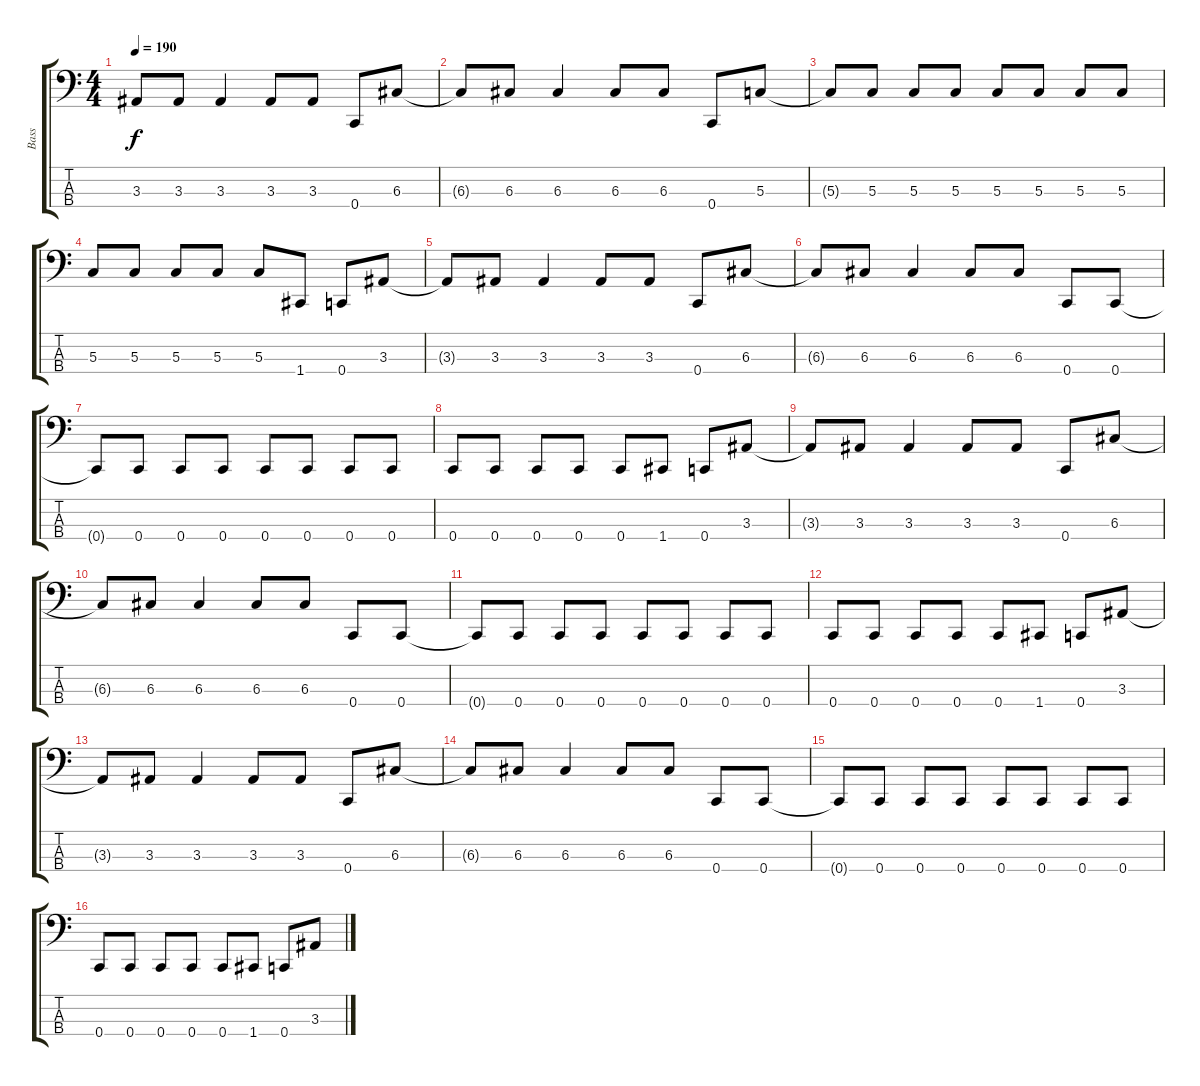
\track ("Bass" "Bass") {instrument electricbasspick}
\staff {score tabs}
\tuning (F2 C2 G1 C1) {hide}
\ts (4 4)
\tempo 190
\clef f4
\ks c
3.3{t}.8{dy f} 3.3.8 3.3.4 3.3.8 3.3.8 0.4.8 6.3.8 |
6.3{t}.8 6.3.8 6.3.4 6.3.8 6.3.8 0.4.8 5.3.8 |
5.3{t}.8 5.3.8 5.3.8 5.3.8 5.3.8 5.3.8 5.3.8 5.3.8 |
5.3.8 5.3.8 5.3.8 5.3.8 5.3.8 1.4.8 0.4.8 3.3.8 |
3.3{t}.8 3.3.8 3.3.4 3.3.8 3.3.8 0.4.8 6.3.8 |
6.3{t}.8 6.3.8 6.3.4 6.3.8 6.3.8 0.4.8 0.4.8 |
0.4{t}.8 0.4.8 0.4.8 0.4.8 0.4.8 0.4.8 0.4.8 0.4.8 |
0.4.8 0.4.8 0.4.8 0.4.8 0.4.8 1.4.8 0.4.8 3.3.8 |
3.3{t}.8 3.3.8 3.3.4 3.3.8 3.3.8 0.4.8 6.3.8 |
6.3{t}.8 6.3.8 6.3.4 6.3.8 6.3.8 0.4.8 0.4.8 |
0.4{t}.8 0.4.8 0.4.8 0.4.8 0.4.8 0.4.8 0.4.8 0.4.8 |
0.4.8 0.4.8 0.4.8 0.4.8 0.4.8 1.4.8 0.4.8 3.3.8 |
3.3{t}.8 3.3.8 3.3.4 3.3.8 3.3.8 0.4.8 6.3.8 |
6.3{t}.8 6.3.8 6.3.4 6.3.8 6.3.8 0.4.8 0.4.8 |
0.4{t}.8 0.4.8 0.4.8 0.4.8 0.4.8 0.4.8 0.4.8 0.4.8 |
0.4.8 0.4.8 0.4.8 0.4.8 0.4.8 1.4.8 0.4.8 3.3.8
